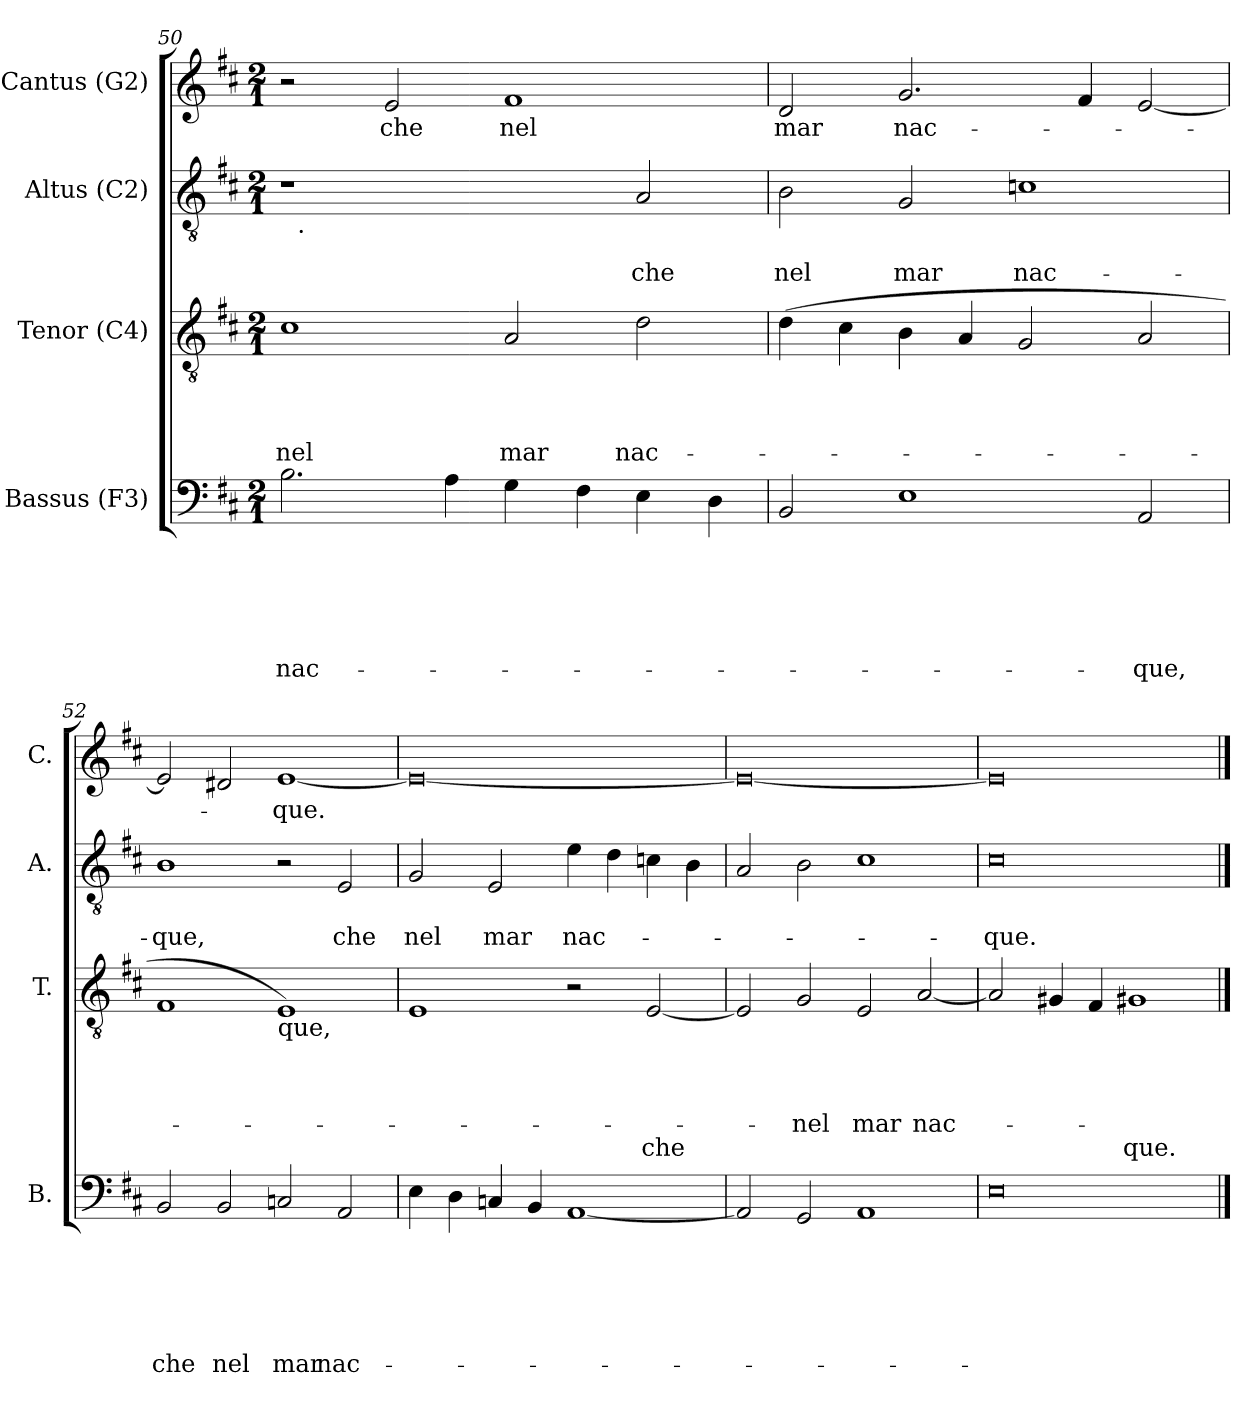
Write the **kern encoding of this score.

**kern	**text	**text	**text	**text	**text	**text	**kern	**text	**text	**text	**text	**text	**kern	**text	**text	**kern	**text
*part4	*part4	*part4	*part4	*part4	*part4	*part4	*part3	*part3	*part3	*part3	*part3	*part3	*part2	*part2	*part2	*part1	*part1
*staff4	*staff4	*staff4	*staff4	*staff4	*staff4	*staff4	*staff3	*staff3	*staff3	*staff3	*staff3	*staff3	*staff2	*staff2	*staff2	*staff1	*staff1
*I"Bassus (F3)	*	*	*	*	*	*	*I"Tenor (C4)	*	*	*	*	*	*I"Altus (C2)	*	*	*I"Cantus (G2)	*
*I'B.	*	*	*	*	*	*	*I'T.	*	*	*	*	*	*I'A.	*	*	*I'C.	*
*clefF4	*	*	*	*	*	*	*clefGv2	*	*	*	*	*	*clefGv2	*	*	*clefG2	*
*k[f#c#]	*	*	*	*	*	*	*k[f#c#]	*	*	*	*	*	*k[f#c#]	*	*	*k[f#c#]	*
*D:	*	*	*	*	*	*	*D:	*	*	*	*	*	*D:	*	*	*D:	*
*M2/1	*	*	*	*	*	*	*M2/1	*	*	*	*	*	*M2/1	*	*	*M2/1	*
=50	=50	=50	=50	=50	=50	=50	=50	=50	=50	=50	=50	=50	=50	=50	=50	=50	=50
!	!	!	!	!	!	!LO:LY:b	!	!	!	!	!LO:LY:b	!	!	!	!	!	!
*	*	*	*	*	*	*	*	*	*	*	*	*	*^	*	*	*	*
2.B\	.	.	.	.	.	nac-	1c#	.	.	.	nel	.	1r	32ryy	.	.	2r	.
!	!	!	!	!	!	!	!	!	!	!	!	!	!	!LO:TX:b:t=.	!	!	!	!
.	.	.	.	.	.	.	.	.	.	.	.	.	.	1ryy	.	.	.	.
!	!	!	!	!	!	!	!	!	!	!	!	!	!	!	!	!	!	!LO:LY:b
.	.	.	.	.	.	.	.	.	.	.	.	.	.	.	.	.	2e/	che
4A\	.	.	.	.	.	.	.	.	.	.	.	.	.	.	.	.	.	.
!	!	!	!	!	!	!	!	!	!	!	!LO:LY:b	!	!	!	!	!	!	!LO:LY:b
4G\	.	.	.	.	.	.	2A/	.	.	.	mar	.	2ryy	.	.	.	1f#	nel
.	.	.	.	.	.	.	.	.	.	.	.	.	.	2ryy	.	.	.	.
4F#\	.	.	.	.	.	.	.	.	.	.	.	.	.	.	.	.	.	.
!	!	!	!	!	!	!	!	!	!	!	!LO:LY:b	!	!	!	!	!LO:LY:b	!	!
4E\	.	.	.	.	.	.	2d\	.	.	.	nac-	.	2A/	.	.	che	.	.
.	.	.	.	.	.	.	.	.	.	.	.	.	.	4...ryy	.	.	.	.
4D\	.	.	.	.	.	.	.	.	.	.	.	.	.	.	.	.	.	.
!!LO:LB:g=z
=51	=51	=51	=51	=51	=51	=51	=51	=51	=51	=51	=51	=51	=51	=51	=51	=51	=51	=51
!	!	!	!	!	!	!	!	!	!	!	!	!	!	!	!	!LO:LY:b	!	!LO:LY:b
*	*	*	*	*	*	*	*	*	*	*	*	*	*v	*v	*	*	*	*
2BB/	.	.	.	.	.	.	(<4d\	.	.	.	.	.	2B\	.	nel	2d/	mar
.	.	.	.	.	.	.	4c#\	.	.	.	.	.	.	.	.	.	.
!	!	!	!	!	!	!	!	!	!	!	!	!	!	!	!LO:LY:b	!	!LO:LY:b
1E	.	.	.	.	.	.	4B\	.	.	.	.	.	2G/	.	mar	2.g/	nac-
.	.	.	.	.	.	.	4A/	.	.	.	.	.	.	.	.	.	.
!	!	!	!	!	!	!	!	!	!	!	!	!	!	!	!LO:LY:b	!	!
.	.	.	.	.	.	.	2G/	.	.	.	.	.	1cn	.	nac-	.	.
.	.	.	.	.	.	.	.	.	.	.	.	.	.	.	.	4f#/	.
!	!	!	!	!	!	!LO:LY:b	!	!	!	!	!	!	!	!	!	!	!
2AA/	.	.	.	.	.	-que,	2A/	.	.	.	.	.	.	.	.	[<2e/	.
=52	=52	=52	=52	=52	=52	=52	=52	=52	=52	=52	=52	=52	=52	=52	=52	=52	=52
!	!	!	!	!	!	!LO:LY:b	!	!	!	!	!	!	!	!	!LO:LY:b	!	!
2BB/	.	.	.	.	.	che	1F#	.	.	.	.	.	1B	.	-que,	2e/]	.
!	!	!	!	!	!	!LO:LY:b	!	!	!	!	!	!	!	!	!	!	!
2BB/	.	.	.	.	.	nel	.	.	.	.	.	.	.	.	.	2d#/	.
!	!	!	!	!	!	!	!LO:TX:b:t=que,	!	!	!	!	!	!	!	!	!	!
!	!	!	!	!	!	!LO:LY:b	!	!	!	!	!	!	!	!	!	!	!LO:LY:b
2Cn/	.	.	.	.	.	mar	1E)	.	.	.	.	.	2r	.	.	[<1e	-que.
!	!	!	!	!	!	!LO:LY:b	!	!	!	!	!	!	!	!	!LO:LY:b	!	!
2AA/	.	.	.	.	.	nac-	.	.	.	.	.	.	2E/	.	che	.	.
!!LO:LB:g=z
=53	=53	=53	=53	=53	=53	=53	=53	=53	=53	=53	=53	=53	=53	=53	=53	=53	=53
!	!	!	!	!	!	!	!	!	!	!	!	!	!	!	!LO:LY:b	!	!
4E\	.	.	.	.	.	.	1E	.	.	.	.	.	2G/	.	nel	0e_	.
4D\	.	.	.	.	.	.	.	.	.	.	.	.	.	.	.	.	.
!	!	!	!	!	!	!	!	!	!	!	!	!	!	!	!LO:LY:b	!	!
4C/	.	.	.	.	.	.	.	.	.	.	.	.	2E/	.	mar	.	.
4BB/	.	.	.	.	.	.	.	.	.	.	.	.	.	.	.	.	.
!	!	!	!	!	!	!	!	!	!	!	!	!	!	!	!LO:LY:b	!	!
[<1AA	.	.	.	.	.	.	2r	.	.	.	.	.	4e\	.	nac-	.	.
.	.	.	.	.	.	.	.	.	.	.	.	.	4d\	.	.	.	.
!	!	!	!	!	!	!	!	!	!	!	!	!LO:LY:b	!	!	!	!	!
.	.	.	.	.	.	.	[<2E/	.	.	.	.	che	4c\	.	.	.	.
.	.	.	.	.	.	.	.	.	.	.	.	.	4B\	.	.	.	.
=54	=54	=54	=54	=54	=54	=54	=54	=54	=54	=54	=54	=54	=54	=54	=54	=54	=54
2AA/]	.	.	.	.	.	.	2E/]	.	.	.	.	.	2A/	.	.	0e_	.
!	!	!	!	!	!	!	!	!	!	!	!LO:LY:b	!	!	!	!	!	!
2GG/	.	.	.	.	.	.	2G/	.	.	.	-nel	.	2B\	.	.	.	.
!	!	!	!	!	!	!	!	!	!	!	!LO:LY:b	!	!	!	!	!	!
1AA	.	.	.	.	.	.	2E/	.	.	.	mar	.	1c#	.	.	.	.
!	!	!	!	!	!	!	!	!	!	!	!LO:LY:b	!	!	!	!	!	!
.	.	.	.	.	.	.	[<2A/	.	.	.	nac-	.	.	.	.	.	.
=55	=55	=55	=55	=55	=55	=55	=55	=55	=55	=55	=55	=55	=55	=55	=55	=55	=55
!	!	!	!	!	!	!	!	!	!	!	!	!	!	!	!LO:LY:b	!	!
0E	.	.	.	.	.	.	2A/]	.	.	.	.	.	0c#	.	-que.	0e]	.
.	.	.	.	.	.	.	4G#/	.	.	.	.	.	.	.	.	.	.
.	.	.	.	.	.	.	4F#/	.	.	.	.	.	.	.	.	.	.
!	!	!	!	!	!	!	!	!	!	!	!	!LO:LY:b	!	!	!	!	!
.	.	.	.	.	.	.	1G#X	.	.	.	.	que.	.	.	.	.	.
==	==	==	==	==	==	==	==	==	==	==	==	==	==	==	==	==	==
*-	*-	*-	*-	*-	*-	*-	*-	*-	*-	*-	*-	*-	*-	*-	*-	*-	*-
